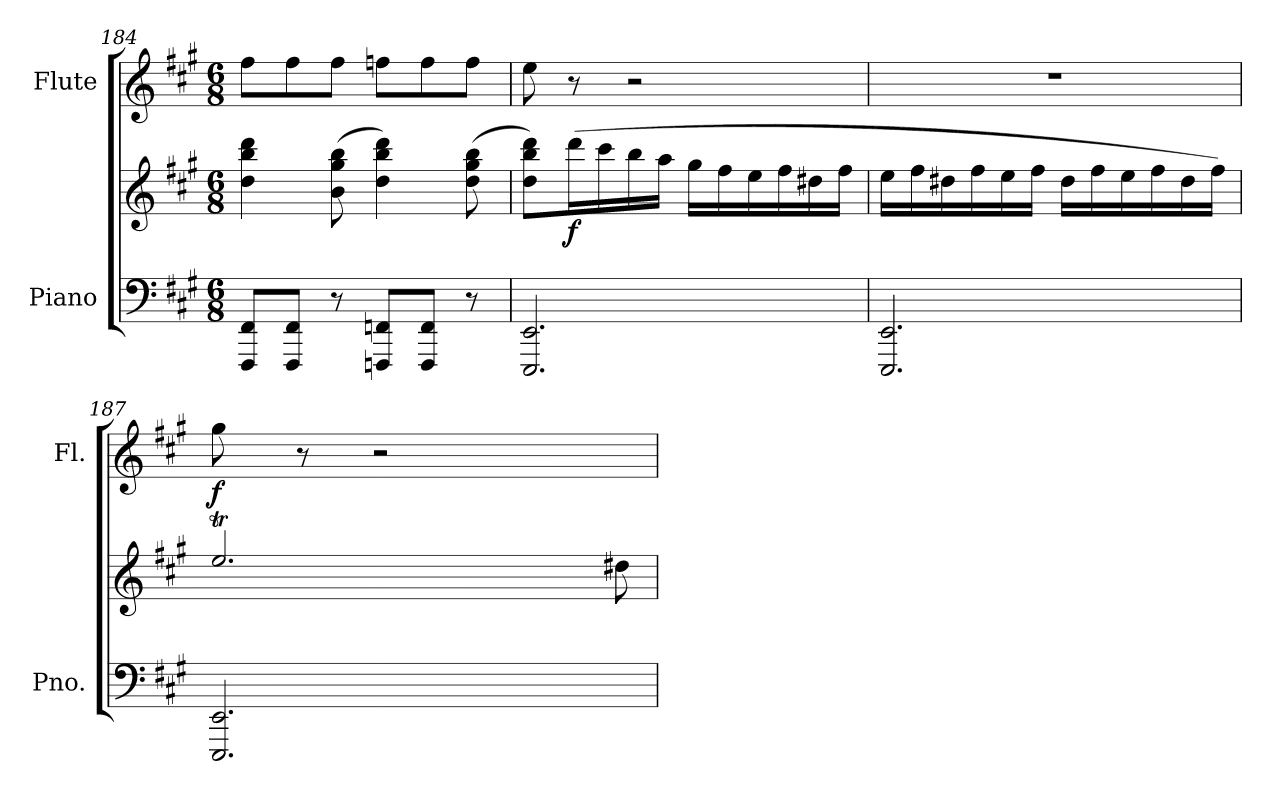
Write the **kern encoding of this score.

**kern	**kern	**dynam	**kern	**dynam
*part2	*part2	*part2	*part1	*part1
*staff3	*staff2	*staff2/3	*staff1	*staff1
*I"Piano	*	*	*I"Flute	*
*I'Pno.	*	*	*I'Fl.	*
!!LO:PB:g=z
*clefF4	*clefG2	*	*clefG2	*
*k[f#c#g#]	*k[f#c#g#]	*	*k[f#c#g#]	*
*A:	*A:	*	*A:	*
*M6/8	*M6/8	*	*M6/8	*
=184	=184	=184	=184	=184
8FFF#/ 8FF#/L	4dd\ 4bb\ 4ddd\	.	8ff#\L	.
8FFF#/ 8FF#/J	.	.	8ff#\	.
8r	(8b\ 8gg#\ 8bb\	.	8ff#\J	.
8FFFn/ 8FFn/L	4dd\ 4bb\ 4ddd\)	.	8ffn\L	.
8FFF/ 8FF/J	.	.	8ff\	.
8r	(8dd\ 8gg#\ 8bb\	.	8ff\J	.
=185	=185	=185	=185	=185
2.EEE/ 2.EE/	8dd\ 8bb\ 8ddd\L)	.	8ee\	.
!	!	!LO:DY:b	!	!
.	(16ddd\L	f	8r	.
.	16ccc#\	.	.	.
.	16bb\	.	2r	.
.	16aa\JJ	.	.	.
.	16gg#\LL	.	.	.
.	16ff#\	.	.	.
.	16ee\	.	.	.
.	16ff#\	.	.	.
.	16dd#X\	.	.	.
.	16ff#\JJ	.	.	.
=186	=186	=186	=186	=186
2.EEE/ 2.EE/	16ee\LL	.	2.r	.
.	16ff#\	.	.	.
.	16dd#X\	.	.	.
.	16ff#\	.	.	.
.	16ee\	.	.	.
.	16ff#\JJ	.	.	.
.	16dd#\LL	.	.	.
.	16ff#\	.	.	.
.	16ee\	.	.	.
.	16ff#\	.	.	.
.	16dd#\	.	.	.
.	16ff#\JJ)	.	.	.
!!LO:PB:g=z
=187	=187	=187	=187	=187
*	*^	*	*	*
!	!	!	!	!	!LO:DY:b
2.EEE/ 2.EE/	2.eeT/	32ff#yy	.	8gg#\	f
.	.	32eeyy	.	.	.
.	.	32ff#yy	.	.	.
.	.	32eeyy	.	.	.
.	.	32ff#yy	.	8r	.
.	.	32eeyy	.	.	.
.	.	32ff#yy	.	.	.
.	.	32eeyy	.	.	.
.	.	32ff#yy	.	2r	.
.	.	32eeyy	.	.	.
.	.	32ff#yy	.	.	.
.	.	32eeyy	.	.	.
.	.	32ff#yy	.	.	.
.	.	32eeyy	.	.	.
.	.	32ff#yy	.	.	.
.	.	32eeyy	.	.	.
.	.	32ff#yy	.	.	.
.	.	32eeyy	.	.	.
.	.	32ff#yy	.	.	.
.	.	32eeTTTyy	.	.	.
.	.	8dd#X\	.	.	.
*	*v	*v	*	*	*
=	=	=	=	=
*-	*-	*-	*-	*-
